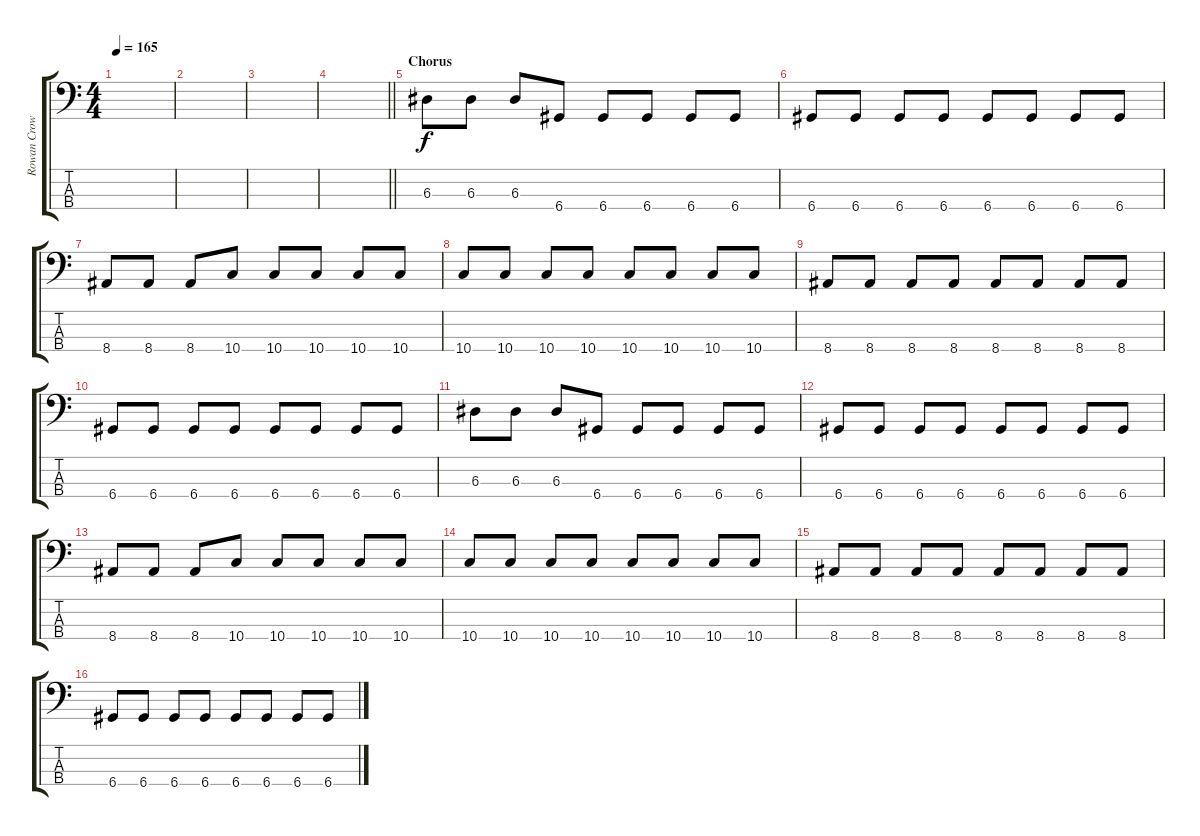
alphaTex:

\track ("Rowan Crowe" "Rowan Crow") {instrument electricbasspick}
\staff {score tabs}
\tuning (G2 D2 A1 D1) {hide}
\ts (4 4)
\tempo 165
\clef f4
\ks c
|
|
|
\barLineRight lightlight
|
\section ("" "Chorus")
6.3.8 6.3.8 6.3.8 6.4.8 6.4.8 6.4.8 6.4.8 6.4.8 |
6.4.8 6.4.8 6.4.8 6.4.8 6.4.8 6.4.8 6.4.8 6.4.8 |
8.4.8 8.4.8 8.4.8 10.4.8 10.4.8 10.4.8 10.4.8 10.4.8 |
10.4.8 10.4.8 10.4.8 10.4.8 10.4.8 10.4.8 10.4.8 10.4.8 |
8.4.8 8.4.8 8.4.8 8.4.8 8.4.8 8.4.8 8.4.8 8.4.8 |
6.4.8 6.4.8 6.4.8 6.4.8 6.4.8 6.4.8 6.4.8 6.4.8 |
6.3.8 6.3.8 6.3.8 6.4.8 6.4.8 6.4.8 6.4.8 6.4.8 |
6.4.8 6.4.8 6.4.8 6.4.8 6.4.8 6.4.8 6.4.8 6.4.8 |
8.4.8 8.4.8 8.4.8 10.4.8 10.4.8 10.4.8 10.4.8 10.4.8 |
10.4.8 10.4.8 10.4.8 10.4.8 10.4.8 10.4.8 10.4.8 10.4.8 |
8.4.8 8.4.8 8.4.8 8.4.8 8.4.8 8.4.8 8.4.8 8.4.8 |
6.4.8 6.4.8 6.4.8 6.4.8 6.4.8 6.4.8 6.4.8 6.4.8
